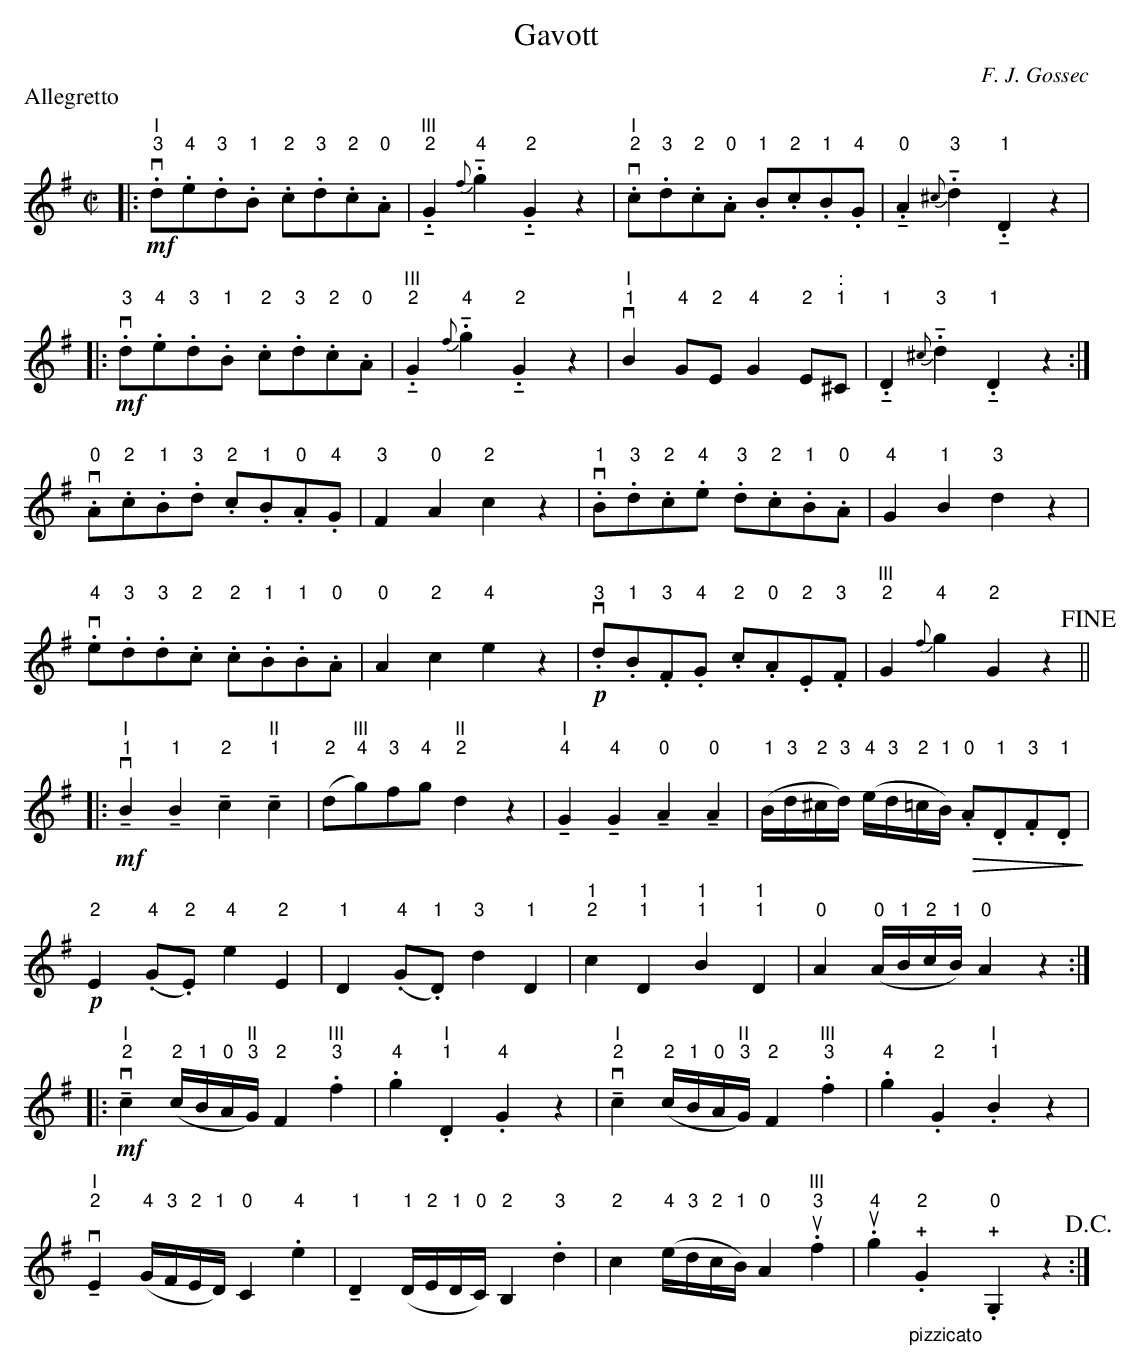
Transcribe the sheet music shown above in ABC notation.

X:1
T: Gavott
C: F. J. Gossec
C:
P: Allegretto
M: C|
L: 1/8
K: G
|: +mf+ v"I""3".d"4".e"3".d"1".B "2".c"3".d"2".c"0".A | .!tenuto!"III""2"G2{f}.!tenuto!"4"g2.!tenuto!"2"G2z2 | v"I""2".c"3".d"2".c"0".A "1".B"2".c"1".B"4".G | .!tenuto!"0"A2{^c}.!tenuto!"3"d2.!tenuto!"1"D2z2 |
|: +mf+ v"3".d"4".e"3".d"1".B "2".c"3".d"2".c"0".A | .!tenuto!"III""2"G2{f}.!tenuto!"4"g2.!tenuto!"2"G2z2 | v"I""1"B2"4"G"2"E"4"G2"2"E":""1"^C | .!tenuto!"1"D2{^c}.!tenuto!"3"d2.!tenuto!"1"D2z2 :|
v" ""0".A"2".c"1".B"3".d "2".c"1".B"0".A"4".G | "3"F2"0"A2"2"c2z2 | v"1".B"3".d"2".c"4".e "3".d"2".c"1".B"0".A | "4"G2"1"B2"3"d2z2 |
v" ""4".e"3".d"3".d"2".c "2".c"1".B"1".B"0".A | "0"A2"2"c2"4"e2z2 | +p+ v"3".d"1".B"3".F"4".G "2".c"0".A"2".E"3".F | "III""2"G2{f}"4"g2"2"G2z2 !fine! ||
|: +mf+ v!tenuto!"I""1"B2!tenuto!"1"B2!tenuto!"2"c2!tenuto!"II""1"c2 | ("2"d"III""4"g)"3"f"4"g"II""2"d2z2 | !tenuto!"I""4"G2!tenuto!"4"G2!tenuto!"0"A2!tenuto!"0"A2 | ("1"B/"3"d/"2"^c/"3"d/) ("4"e/"3"d/"2"=c/"1"B/) !diminuendo(!"0".A"1".D"3".F"1".D!diminuendo)! |
+p+ "2"E2("4".G"2".E)"4"e2"2"E2 | "1"D2("4".G"1".D)"3"d2"1"D2 | "1""2"c2"1""1"D2"1""1"B2"1""1"D2 | "0"A2("0"A/"1"B/"2"c/"1"B/)"0"A2z2 :|
|: +mf+ v!tenuto!"I""2"c2("2"c/"1"B/"0"A/"II""3"G/)"2"F2"III""3".f2 | "4".g2"I""1".D2"4".G2z2 | v!tenuto!"I""2"c2("2"c/"1"B/"0"A/"II""3"G/)"2"F2"III""3".f2 | "4".g2"2".G2"I""1".B2z2 |
v!tenuto!"I""2"E2("4"G/"3"F/"2"E/"1"D/)"0"C2"4".e2 | !tenuto!"1"D2("1"D/"2"E/"1"D/"0"C/)"2"B,2"3".d2 | "2"c2("4"e/"3"d/"2"c/"1"B/)"0"A2"III""3"u.f2 | "4"u.g2"_pizzicato"!plus!"2".G2"0"!plus!.G,2z2 !D.C.! :|
